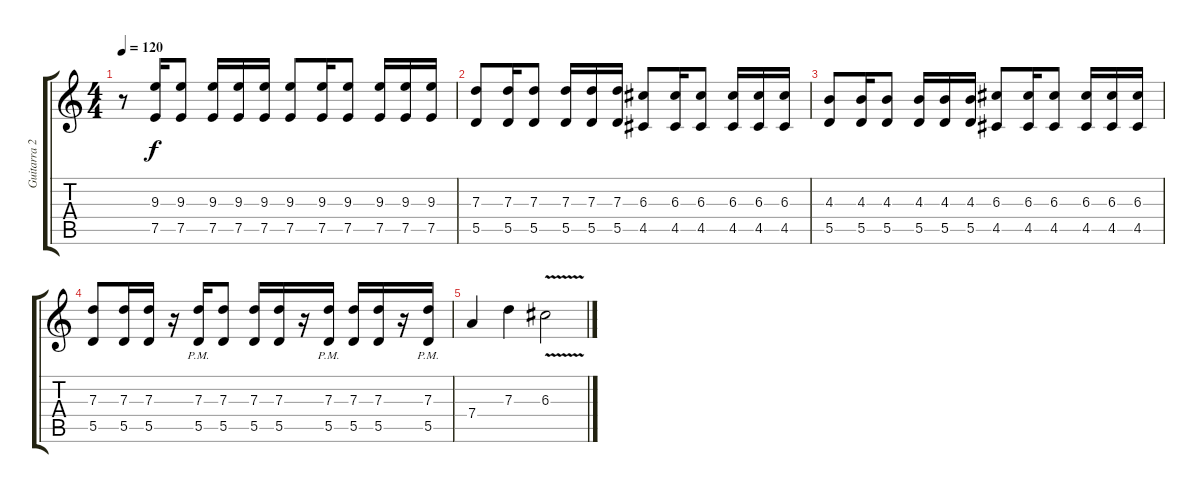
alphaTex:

\track ("Guitarra 2" "Guitarra 2") {instrument distortionguitar}
\staff {score tabs}
\tuning (E4 B3 G3 D3 A2 E2) {hide}
\ts (4 4)
\tempo 120
\clef g2
\ks c
r.8{dy f} (9.3 7.5).16 (9.3 7.5).8 (9.3 7.5).16 (9.3 7.5).16 (9.3 7.5).16 (9.3 7.5).8 (9.3 7.5).16 (9.3 7.5).8 (9.3 7.5).16 (9.3 7.5).16 (9.3 7.5).16 |
(7.3 5.5).8 (7.3 5.5).16 (7.3 5.5).8 (7.3 5.5).16 (7.3 5.5).16 (7.3 5.5).16 (6.3 4.5).8 (6.3 4.5).16 (6.3 4.5).8 (6.3 4.5).16 (6.3 4.5).16 (6.3 4.5).16 |
(4.3 5.5).8 (4.3 5.5).16 (4.3 5.5).8 (4.3 5.5).16 (4.3 5.5).16 (4.3 5.5).16 (6.3 4.5).8 (6.3 4.5).16 (6.3 4.5).8 (6.3 4.5).16 (6.3 4.5).16 (6.3 4.5).16 |
(7.3 5.5).8 (7.3 5.5).16 (7.3 5.5).16 r.16 (7.3{pm} 5.5{pm}).16 (7.3 5.5).8 (7.3 5.5).16 (7.3 5.5).16 r.16 (7.3{pm} 5.5{pm}).16 (7.3 5.5).16 (7.3 5.5).16 r.16 (7.3{pm} 5.5{pm}).16 |
7.4.4 7.3.4 6.3{v}.2
